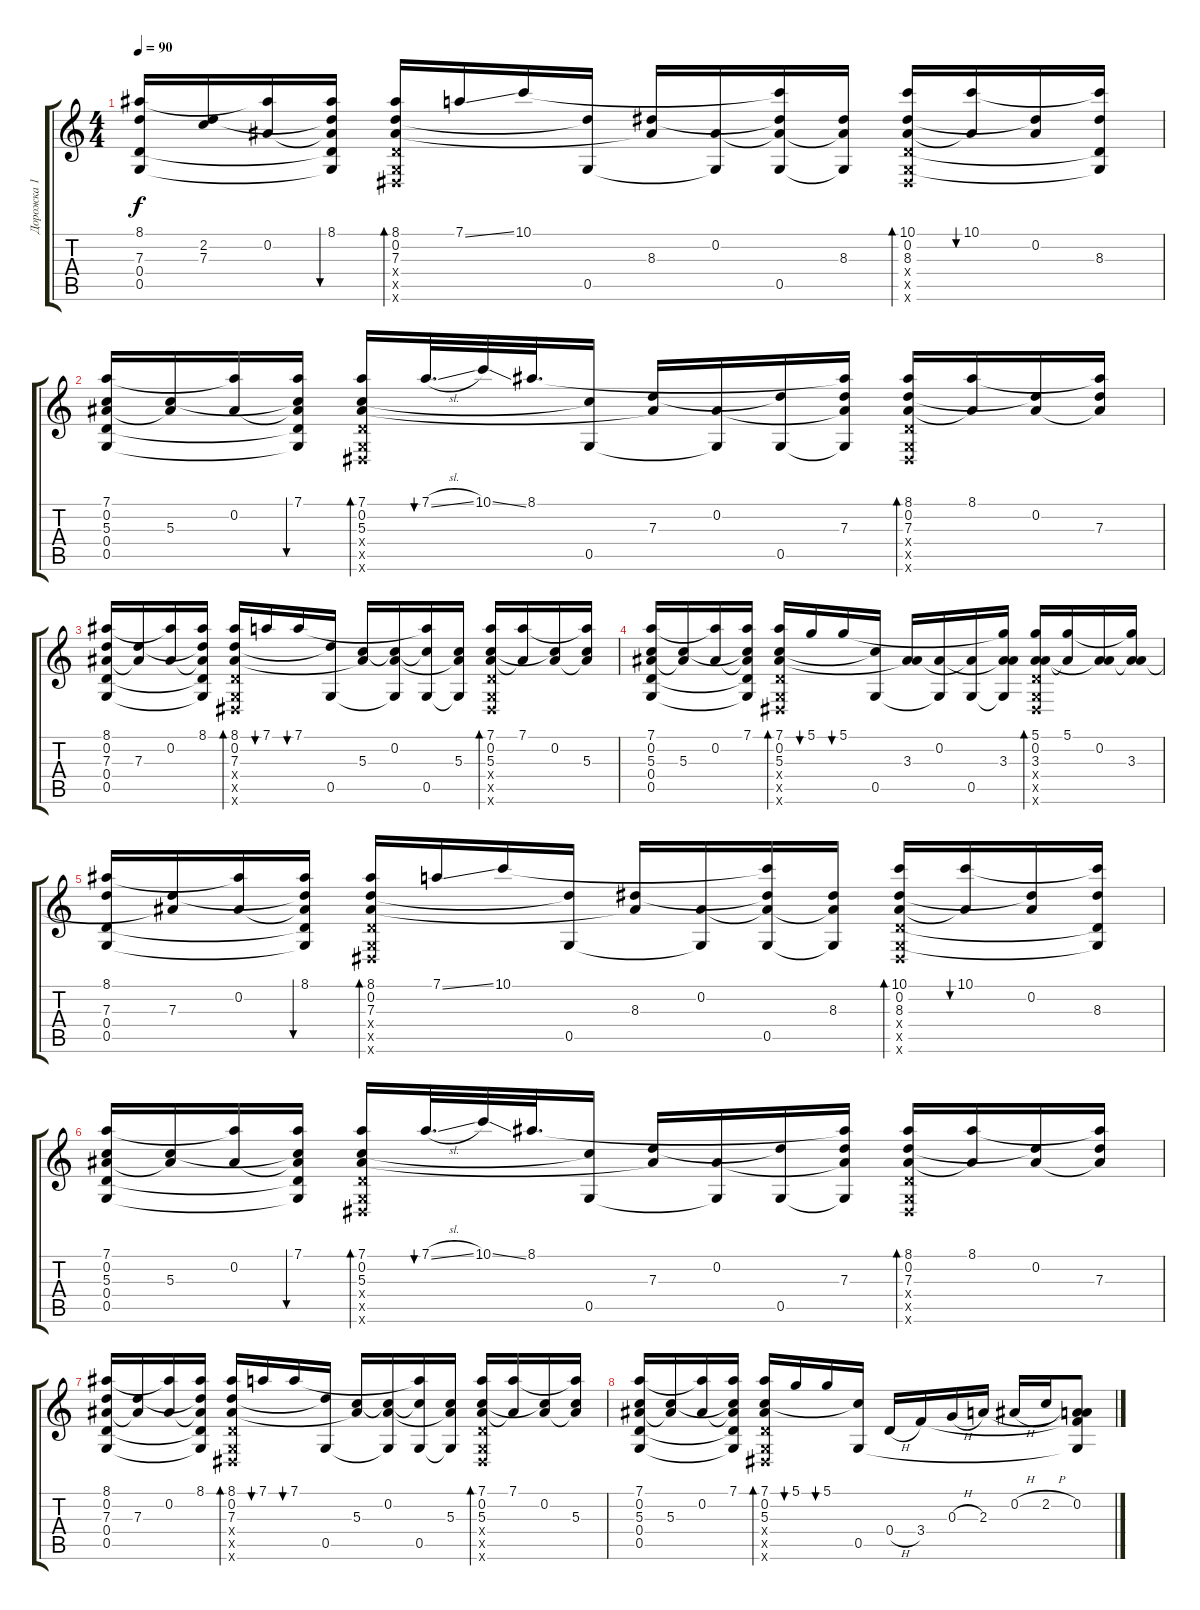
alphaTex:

\track ("Дорожка 1" "Дорожка 1") {instrument acousticguitarsteel}
\staff {score tabs}
\tuning (D4 Bb3 G3 D3 G2 Eb2) {hide}
\ts (4 4)
\tempo 90
\clef g2
\ks c
(8.1 7.3 0.4 0.5).16{dy f} (2.2{t} 7.3).16 (8.1{t} 0.2).16 (8.1 0.2{t} 7.3{t} 0.4{t} 0.5{t}).16{bu 60} (8.1 0.2 7.3 0.4{x} 0.5{x} 0.6{x}).16{bd 30} 7.1{ss}.16 10.1.16 (7.3{t} 0.5).16 (0.2{t} 8.3).16 (0.2 0.5{t}).16 (10.1{t} 0.2{t} 8.3{t} 0.5).16 (0.2{t} 8.3 0.5{t}).16 (10.1 0.2 8.3 0.4{x} 0.5{x} 0.6{x}).16{bd 30} (10.1 0.2{t}).16{bu 60} (0.2 8.3{t}).16 (10.1{t} 8.3 0.4{t} 0.5{t}).16 |
(7.1 0.2 5.3 0.4 0.5).16 (0.2{t} 5.3).16 (7.1{t} 0.2).16 (7.1 0.2{t} 5.3{t} 0.4{t} 0.5{t}).16{bu 30} (7.1 0.2 5.3 0.4{x} 0.5{x} 0.6{x}).16{bd 30} 7.1{sl}.32{d bu 30} 10.1{ss}.32 8.1.32{d} (5.3{t} 0.5).16 (0.2{t} 7.3).16 (0.2 0.5{t}).16 (7.3{t} 0.5).16 (8.1{t} 0.2{t} 7.3 0.5{t}).16 (8.1 0.2 7.3 0.4{x} 0.5{x} 0.6{x}).16{bd 30} (8.1 0.2{t}).16 (0.2 7.3{t}).16 (8.1{t} 0.2{t} 7.3).16 |
(8.1 0.2 7.3 0.4 0.5).16 (0.2{t} 7.3).16 (8.1{t} 0.2).16 (8.1 0.2{t} 7.3{t} 0.4{t} 0.5{t}).16 (8.1 0.2 7.3 0.4{x} 0.5{x} 0.6{x}).16{bd 30} 7.1.16{bu 30} 7.1.16{bu 30} (7.3{t} 0.5).16 (0.2{t} 5.3).16 (0.2 5.3{t} 0.5{t}).16 (7.1{t} 5.3{t} 0.5).16 (0.2{t} 5.3 0.5{t}).16 (7.1 0.2 5.3 0.4{x} 0.5{x} 0.6{x}).16{bd 30} (7.1 0.2{t}).16 (0.2 5.3{t}).16 (7.1{t} 0.2{t} 5.3).16 |
(7.1 0.2 5.3 0.4 0.5).16 (0.2{t} 5.3).16 (7.1{t} 0.2).16 (7.1 0.2{t} 5.3{t} 0.4{t} 0.5{t}).16 (7.1 0.2 5.3 0.4{x} 0.5{x} 0.6{x}).16{bd 30} 5.1.16{bu 30} 5.1.16{bu 30} (5.3{t} 0.5).16 (0.2{t} 3.3).16 (0.2 0.5{t}).16 (3.3{t} 0.5).16 (5.1{t} 0.2{t} 3.3 0.5{t}).16 (5.1 0.2 3.3 0.4{x} 0.5{x} 0.6{x}).16{bd 30} (5.1 0.2{t}).16 (0.2 3.3{t}).16 (5.1{t} 0.2{t} 3.3).16 |
(8.1 7.3 0.4 0.5).16 (0.2{t} 7.3).16 (8.1{t} 0.2).16 (8.1 0.2{t} 7.3{t} 0.4{t} 0.5{t}).16{bu 60} (8.1 0.2 7.3 0.4{x} 0.5{x} 0.6{x}).16{bd 30} 7.1{ss}.16 10.1.16 (7.3{t} 0.5).16 (0.2{t} 8.3).16 (0.2 0.5{t}).16 (10.1{t} 0.2{t} 8.3{t} 0.5).16 (0.2{t} 8.3 0.5{t}).16 (10.1 0.2 8.3 0.4{x} 0.5{x} 0.6{x}).16{bd 30} (10.1 0.2{t}).16{bu 60} (0.2 8.3{t}).16 (10.1{t} 8.3 0.4{t} 0.5{t}).16 |
(7.1 0.2 5.3 0.4 0.5).16 (0.2{t} 5.3).16 (7.1{t} 0.2).16 (7.1 0.2{t} 5.3{t} 0.4{t} 0.5{t}).16{bu 30} (7.1 0.2 5.3 0.4{x} 0.5{x} 0.6{x}).16{bd 30} 7.1{sl}.32{d bu 30} 10.1{ss}.32 8.1.32{d} (5.3{t} 0.5).16 (0.2{t} 7.3).16 (0.2 0.5{t}).16 (7.3{t} 0.5).16 (8.1{t} 0.2{t} 7.3 0.5{t}).16 (8.1 0.2 7.3 0.4{x} 0.5{x} 0.6{x}).16{bd 30} (8.1 0.2{t}).16 (0.2 7.3{t}).16 (8.1{t} 0.2{t} 7.3).16 |
(8.1 0.2 7.3 0.4 0.5).16 (0.2{t} 7.3).16 (8.1{t} 0.2).16 (8.1 0.2{t} 7.3{t} 0.4{t} 0.5{t}).16 (8.1 0.2 7.3 0.4{x} 0.5{x} 0.6{x}).16{bd 30} 7.1.16{bu 30} 7.1.16{bu 30} (7.3{t} 0.5).16 (0.2{t} 5.3).16 (0.2 5.3{t} 0.5{t}).16 (7.1{t} 5.3{t} 0.5).16 (0.2{t} 5.3 0.5{t}).16 (7.1 0.2 5.3 0.4{x} 0.5{x} 0.6{x}).16{bd 30} (7.1 0.2{t}).16 (0.2 5.3{t}).16 (7.1{t} 0.2{t} 5.3).16 |
(7.1 0.2 5.3 0.4 0.5).16 (0.2{t} 5.3).16 (7.1{t} 0.2).16 (7.1 0.2{t} 5.3{t} 0.4{t} 0.5{t}).16 (7.1 0.2 5.3 0.4{x} 0.5{x} 0.6{x}).16{bd 30} 5.1.16{bu 30} 5.1.16{bu 30} (5.3{t} 0.5).16 0.4{h}.16 3.4.16 0.3{h}.16 2.3.16 0.2{h}.16 2.2{h}.16 (0.2 2.3{t} 3.4{t} 0.5{t}).8
